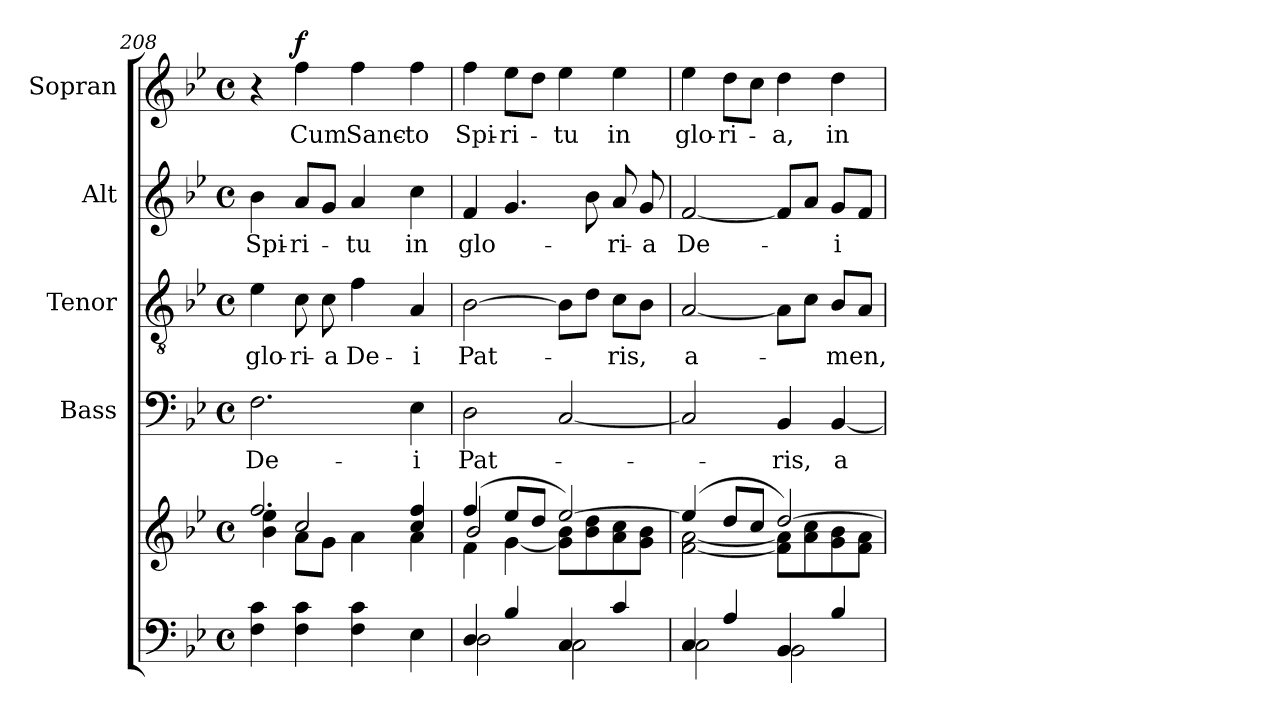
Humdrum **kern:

**kern	**kern	**kern	**text	**kern	**text	**kern	**text	**kern	**text	**dynam
*part5	*part5	*part4	*part4	*part3	*part3	*part2	*part2	*part1	*part1	*part1
*staff6	*staff5	*staff4	*staff4	*staff3	*staff3	*staff2	*staff2	*staff1	*staff1	*staff1
*	*	*I"Bass	*	*I"Tenor	*	*I"Alt	*	*I"Sopran	*	*
*	*	*I'B.	*	*I'T.	*	*I'A.	*	*I'S.	*	*
*clefF4	*clefG2	*clefF4	*	*clefGv2	*	*clefG2	*	*clefG2	*	*
*k[b-e-]	*k[b-e-]	*k[b-e-]	*	*k[b-e-]	*	*k[b-e-]	*	*k[b-e-]	*	*
*B-:	*B-:	*B-:	*	*B-:	*	*B-:	*	*B-:	*	*
*M4/4	*M4/4	*M4/4	*	*M4/4	*	*M4/4	*	*M4/4	*	*
*met(c)	*met(c)	*met(c)	*	*met(c)	*	*met(c)	*	*met(c)	*	*
=208	=208	=208	=208	=208	=208	=208	=208	=208	=208	=208
*	*^	*	*	*	*	*	*	*	*	*
*	*	*^	*	*	*	*	*	*	*	*	*
!	!	!	!	!	!LO:LY:b	!	!LO:LY:b	!	!LO:LY:b	!	!	!
4F\ 4c\	2.ff/	4b-\ 4ee-\	4ryy	2.F\	De-	4e-\	glo-	4b-\	Spi-	4r	.	.
!	!	!	!	!	!	!	!LO:LY:b	!	!LO:LY:b	!	!LO:LY:b	!LO:DY:a
4F\ 4c\	.	8a\L	2cc/	.	.	8c\	-ri-	8a/L	-ri-	4ff\	Cum	f
!	!	!	!	!	!	!	!LO:LY:b	!	!	!	!	!
.	.	8g\J	.	.	.	8c\	-a	8g/J	.	.	.	.
!	!	!	!	!	!	!	!LO:LY:b	!	!LO:LY:b	!	!LO:LY:b	!
4F\ 4c\	.	4a\	.	.	.	4f\	De-	4a/	-tu	4ff\	Sanc-	.
!	!	!	!	!	!LO:LY:b	!	!LO:LY:b	!	!LO:LY:b	!	!LO:LY:b	!
4E-\	4cc/ 4ff/	4a\	4ryy	4E-\	-i	4A/	-i	4cc\	in	4ff\	-to	.
=209	=209	=209	=209	=209	=209	=209	=209	=209	=209	=209	=209	=209
*^	*	*	*	*	*	*	*	*	*	*	*	*
!	!	!	!	!	!	!LO:LY:b	!	!LO:LY:b	!	!LO:LY:b	!	!LO:LY:b	!
4D/	2D\	(4ff/	4f\	2b-/	2D\	Pat-	[2B-\	Pat-	4f/	glo-	4ff\	Spi-	.
!	!	!	!	!	!	!	!	!	!	!	!	!LO:LY:b	!
4B-/	.	8ee-/L	[<4g\	.	.	.	.	.	4.g/	.	8ee-\L	-ri-	.
.	.	8dd/J	.	.	.	.	.	.	.	.	8dd\J	.	.
!	!	!	!	!	!	!	!	!	!	!	!	!LO:LY:b	!
4C/	2C\	[>2ee-/)	8g\] 8b-\L	2ryy	[2C/	.	8B-\L]	.	.	.	4ee-\	-tu	.
.	.	.	8b-\ 8dd\	.	.	.	8d\J	.	8b-\	.	.	.	.
!	!	!	!	!	!	!	!	!LO:LY:b	!	!LO:LY:b	!	!LO:LY:b	!
4c/	.	.	8a\ 8cc\	.	.	.	8c\L	-ris,	8a/	-ri-	4ee-\	in	.
!	!	!	!	!	!	!	!	!	!	!LO:LY:b	!	!	!
.	.	.	8g\ 8b-\J	.	.	.	8B-\J	.	8g/	-a	.	.	.
*	*	*	*v	*v	*	*	*	*	*	*	*	*	*
=210	=210	=210	=210	=210	=210	=210	=210	=210	=210	=210	=210	=210
!	!	!	!	!	!	!	!LO:LY:b	!	!LO:LY:b	!	!LO:LY:b	!
4C/	2C\	(4ee-/]	[<2f\ [<2a\	2C/]	.	[2A/	a-	[2f/	De-	4ee-\	glo-	.
!	!	!	!	!	!	!	!	!	!	!	!LO:LY:b	!
4A/	.	8dd/L	.	.	.	.	.	.	.	8dd\L	-ri-	.
.	.	8cc/J	.	.	.	.	.	.	.	8cc\J	.	.
!	!	!	!	!	!LO:LY:b	!	!	!	!	!	!LO:LY:b	!
4BB-/	2BB-\	[>2dd/)	8f\] 8a\]L	4BB-/	-ris,	8A\L]	.	8f/L]	.	4dd\	-a,	.
.	.	.	8a\ 8cc\	.	.	8c\J	.	8a/J	.	.	.	.
!	!	!	!	!	!LO:LY:b	!	!LO:LY:b	!	!LO:LY:b	!	!LO:LY:b	!
4B-/	.	.	8g\ 8b-\	[4BB-/	a-	8B-/L	-men,	8g/L	-i	4dd\	in	.
.	.	.	8f\ 8a\J	.	.	8A/J	.	8f/J	.	.	.	.
*v	*v	*	*	*	*	*	*	*	*	*	*	*
*	*v	*v	*	*	*	*	*	*	*	*	*
=	=	=	=	=	=	=	=	=	=	=
*-	*-	*-	*-	*-	*-	*-	*-	*-	*-	*-
